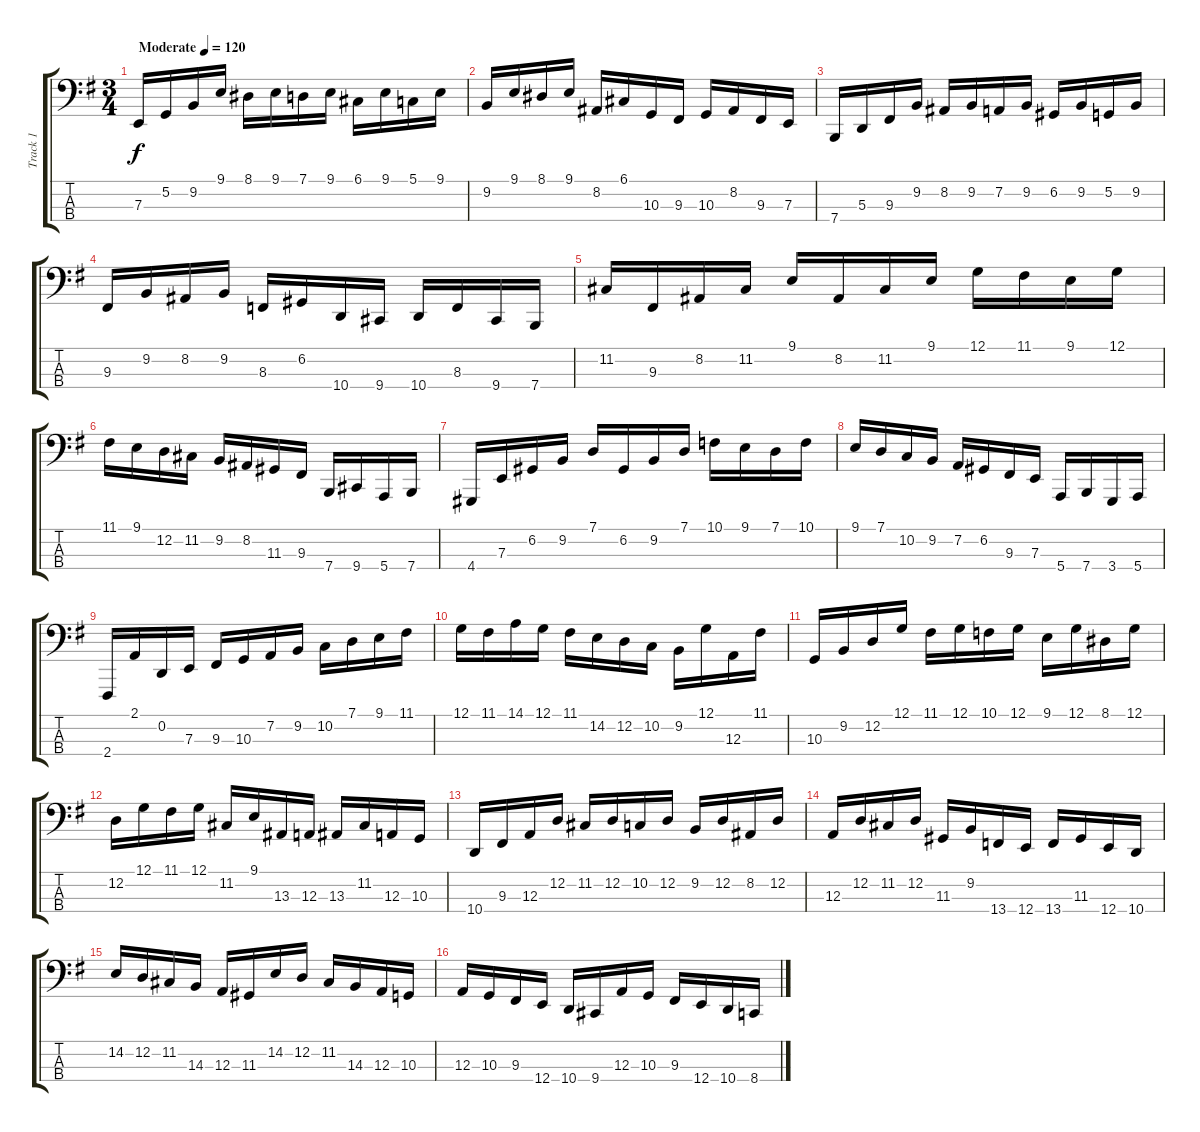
\track ("Track 1" "Track 1") {instrument cello}
\staff {score tabs}
\tuning (G2 D2 A1 E1) {hide}
\ts (3 4)
\tempo (120 "Moderate")
\clef f4
\ks g
7.3.16{dy f instrument cello} 5.2.16 9.2.16 9.1.16 8.1.16 9.1.16 7.1.16 9.1.16 6.1.16 9.1.16 5.1.16 9.1.16 |
9.2.16 9.1.16 8.1.16 9.1.16 8.2.16 6.1.16 10.3.16 9.3.16 10.3.16 8.2.16 9.3.16 7.3.16 |
7.4.16 5.3.16 9.3.16 9.2.16 8.2.16 9.2.16 7.2.16 9.2.16 6.2.16 9.2.16 5.2.16 9.2.16 |
9.3.16 9.2.16 8.2.16 9.2.16 8.3.16 6.2.16 10.4.16 9.4.16 10.4.16 8.3.16 9.4.16 7.4.16 |
11.2.16 9.3.16 8.2.16 11.2.16 9.1.16 8.2.16 11.2.16 9.1.16 12.1.16 11.1.16 9.1.16 12.1.16 |
11.1.16 9.1.16 12.2.16 11.2.16 9.2.16 8.2.16 11.3.16 9.3.16 7.4.16 9.4.16 5.4.16 7.4.16 |
4.4.16 7.3.16 6.2.16 9.2.16 7.1.16 6.2.16 9.2.16 7.1.16 10.1.16 9.1.16 7.1.16 10.1.16 |
9.1.16 7.1.16 10.2.16 9.2.16 7.2.16 6.2.16 9.3.16 7.3.16 5.4.16 7.4.16 3.4.16 5.4.16 |
2.4.16 2.1.16 0.2.16 7.3.16 9.3.16 10.3.16 7.2.16 9.2.16 10.2.16 7.1.16 9.1.16 11.1.16 |
12.1.16 11.1.16 14.1.16 12.1.16 11.1.16 14.2.16 12.2.16 10.2.16 9.2.16 12.1.16 12.3.16 11.1.16 |
10.3.16 9.2.16 12.2.16 12.1.16 11.1.16 12.1.16 10.1.16 12.1.16 9.1.16 12.1.16 8.1.16 12.1.16 |
12.2.16 12.1.16 11.1.16 12.1.16 11.2.16 9.1.16 13.3.16 12.3.16 13.3.16 11.2.16 12.3.16 10.3.16 |
10.4.16 9.3.16 12.3.16 12.2.16 11.2.16 12.2.16 10.2.16 12.2.16 9.2.16 12.2.16 8.2.16 12.2.16 |
12.3.16 12.2.16 11.2.16 12.2.16 11.3.16 9.2.16 13.4.16 12.4.16 13.4.16 11.3.16 12.4.16 10.4.16 |
14.2.16 12.2.16 11.2.16 14.3.16 12.3.16 11.3.16 14.2.16 12.2.16 11.2.16 14.3.16 12.3.16 10.3.16 |
12.3.16 10.3.16 9.3.16 12.4.16 10.4.16 9.4.16 12.3.16 10.3.16 9.3.16 12.4.16 10.4.16 8.4.16
